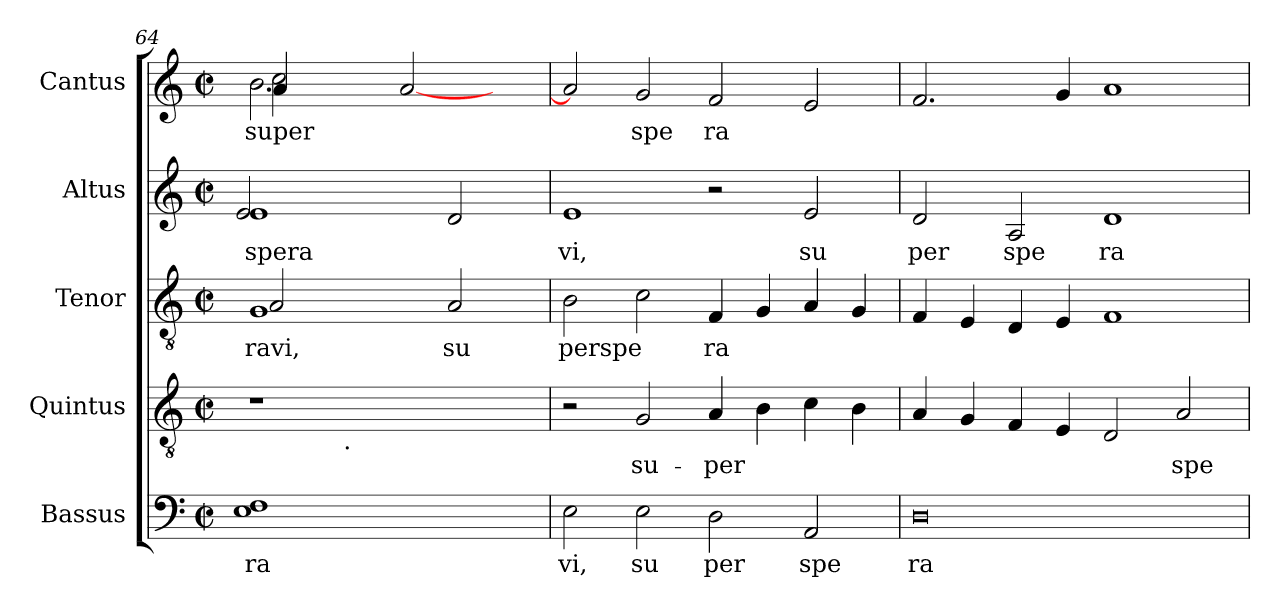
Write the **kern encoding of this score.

**kern	**text	**kern	**text	**kern	**text	**kern	**text	**kern	**text
*part5	*part5	*part4	*part4	*part3	*part3	*part2	*part2	*part1	*part1
*staff5	*staff5	*staff4	*staff4	*staff3	*staff3	*staff2	*staff2	*staff1	*staff1
*I"Bassus	*	*I"Quintus	*	*I"Tenor	*	*I"Altus	*	*I"Cantus	*
*clefF4	*	*clefGv2	*	*clefGv2	*	*clefG2	*	*clefG2	*
*k[]	*	*k[]	*	*k[]	*	*k[]	*	*k[]	*
*C:	*	*C:	*	*C:	*	*C:	*	*C:	*
*M2/2	*	*M2/2	*	*M2/2	*	*M2/2	*	*M2/2	*
*met(c|)	*	*met(c|)	*	*met(c|)	*	*met(c|)	*	*met(c|)	*
=64	=64	=64	=64	=64	=64	=64	=64	=64	=64
!	!LO:LY:b:cj	!	!	!	!LO:LY:b	!	!LO:LY:b:cj	!	!LO:LY:b:cj
*	*	*^	*	*^	*	*^	*	*^	*
*	*	*	*	*	*	*	*	*	*	*	*	*^	*
1E 1F	ra	1r	4ryy	.	1G	2A/	ravi,	1e	2e/	spera	2.b\	2cc\	4a/	super
.	.	.	8...ryy	.	.	.	.	.	.	.	.	.	4ryy	.
!	!	!	!LO:TX:b:t=.	!	!	!	!	!	!	!	!	!	!	!
.	.	.	1ryy	.	.	.	.	.	.	.	.	.	.	.
.	.	.	.	.	.	1ryy	.	.	1ryy	.	.	4ryy	1ryy	.
!	!	!	!	!	!	!	!	!	!	!	!	!	!	!LO:LY:b:cj
.	.	.	.	.	.	.	.	.	.	.	[<2a/	2.ryy	.	.
!	!	!	!	!	!	!	!LO:LY:b	!	!	!LO:LY:b:cj	!	!	!	!
2ryy	.	2ryy	.	.	2A/	.	su	2d/	.	.	.	.	.	.
.	.	.	.	.	.	.	.	.	.	.	4ryy	.	.	.
.	.	.	64ryy	.	.	.	.	.	.	.	.	.	.	.
=65	=65	=65	=65	=65	=65	=65	=65	=65	=65	=65	=65	=65	=65	=65
!	!LO:LY:b:cj	!	!	!	!	!	!LO:LY:b	!	!	!LO:LY:b:cj	!	!	!	!LO:LY:b:cj
*	*	*v	*v	*	*	*	*	*v	*v	*	*v	*v	*v	*
*	*	*	*	*v	*v	*	*	*	*	*
2E\	vi,	2r	.	2B\	perspe	1e	vi,	2a/]	.
!	!LO:LY:b:cj	!	!LO:LY:b:cj	!	!LO:LY:b	!	!	!	!LO:LY:b:cj
2E\	su	2G/	su-	2c\	.	.	.	2g/	spe
!	!LO:LY:b:cj	!	!LO:LY:b:cj	!	!LO:LY:b	!	!	!	!LO:LY:b:cj
2D\	per	4A/	-per-	4F/	ra	2r	.	2f/	ra
!	!	!	!LO:LY:b:cj	!	!LO:LY:b	!	!	!	!
.	.	4B\	--	4G/	.	.	.	.	.
!	!LO:LY:b:cj	!	!LO:LY:b:cj	!	!LO:LY:b	!	!LO:LY:b:cj	!	!LO:LY:b:cj
2AA/	spe	4c\	--	4A/	.	2e/	su	2e/	.
!	!	!	!LO:LY:b:cj	!	!LO:LY:b	!	!	!	!
.	.	4B\	--	4G/	.	.	.	.	.
=66	=66	=66	=66	=66	=66	=66	=66	=66	=66
!	!LO:LY:b:cj	!	!LO:LY:b:cj	!	!LO:LY:b	!	!LO:LY:b:cj	!	!LO:LY:b:cj
0D	ra	4A/	--	4F/	.	2d/	per	2.f/	.
!	!	!	!LO:LY:b:cj	!	!LO:LY:b	!	!	!	!
.	.	4G/	--	4E/	.	.	.	.	.
!	!	!	!LO:LY:b:cj	!	!LO:LY:b	!	!LO:LY:b:cj	!	!
.	.	4F/	--	4D/	.	2A/	spe	.	.
!	!	!	!LO:LY:b:cj	!	!LO:LY:b	!	!	!	!LO:LY:b:cj
.	.	4E/	--	4E/	.	.	.	4g/	.
!	!	!	!LO:LY:b:cj	!	!LO:LY:b	!	!LO:LY:b:cj	!	!LO:LY:b:cj
.	.	2D/	--	1F	.	1d	ra	1a	.
!	!	!	!LO:LY:b:cj	!	!	!	!	!	!
.	.	2A/	-spe-	.	.	.	.	.	.
=	=	=	=	=	=	=	=	=	=
*-	*-	*-	*-	*-	*-	*-	*-	*-	*-
